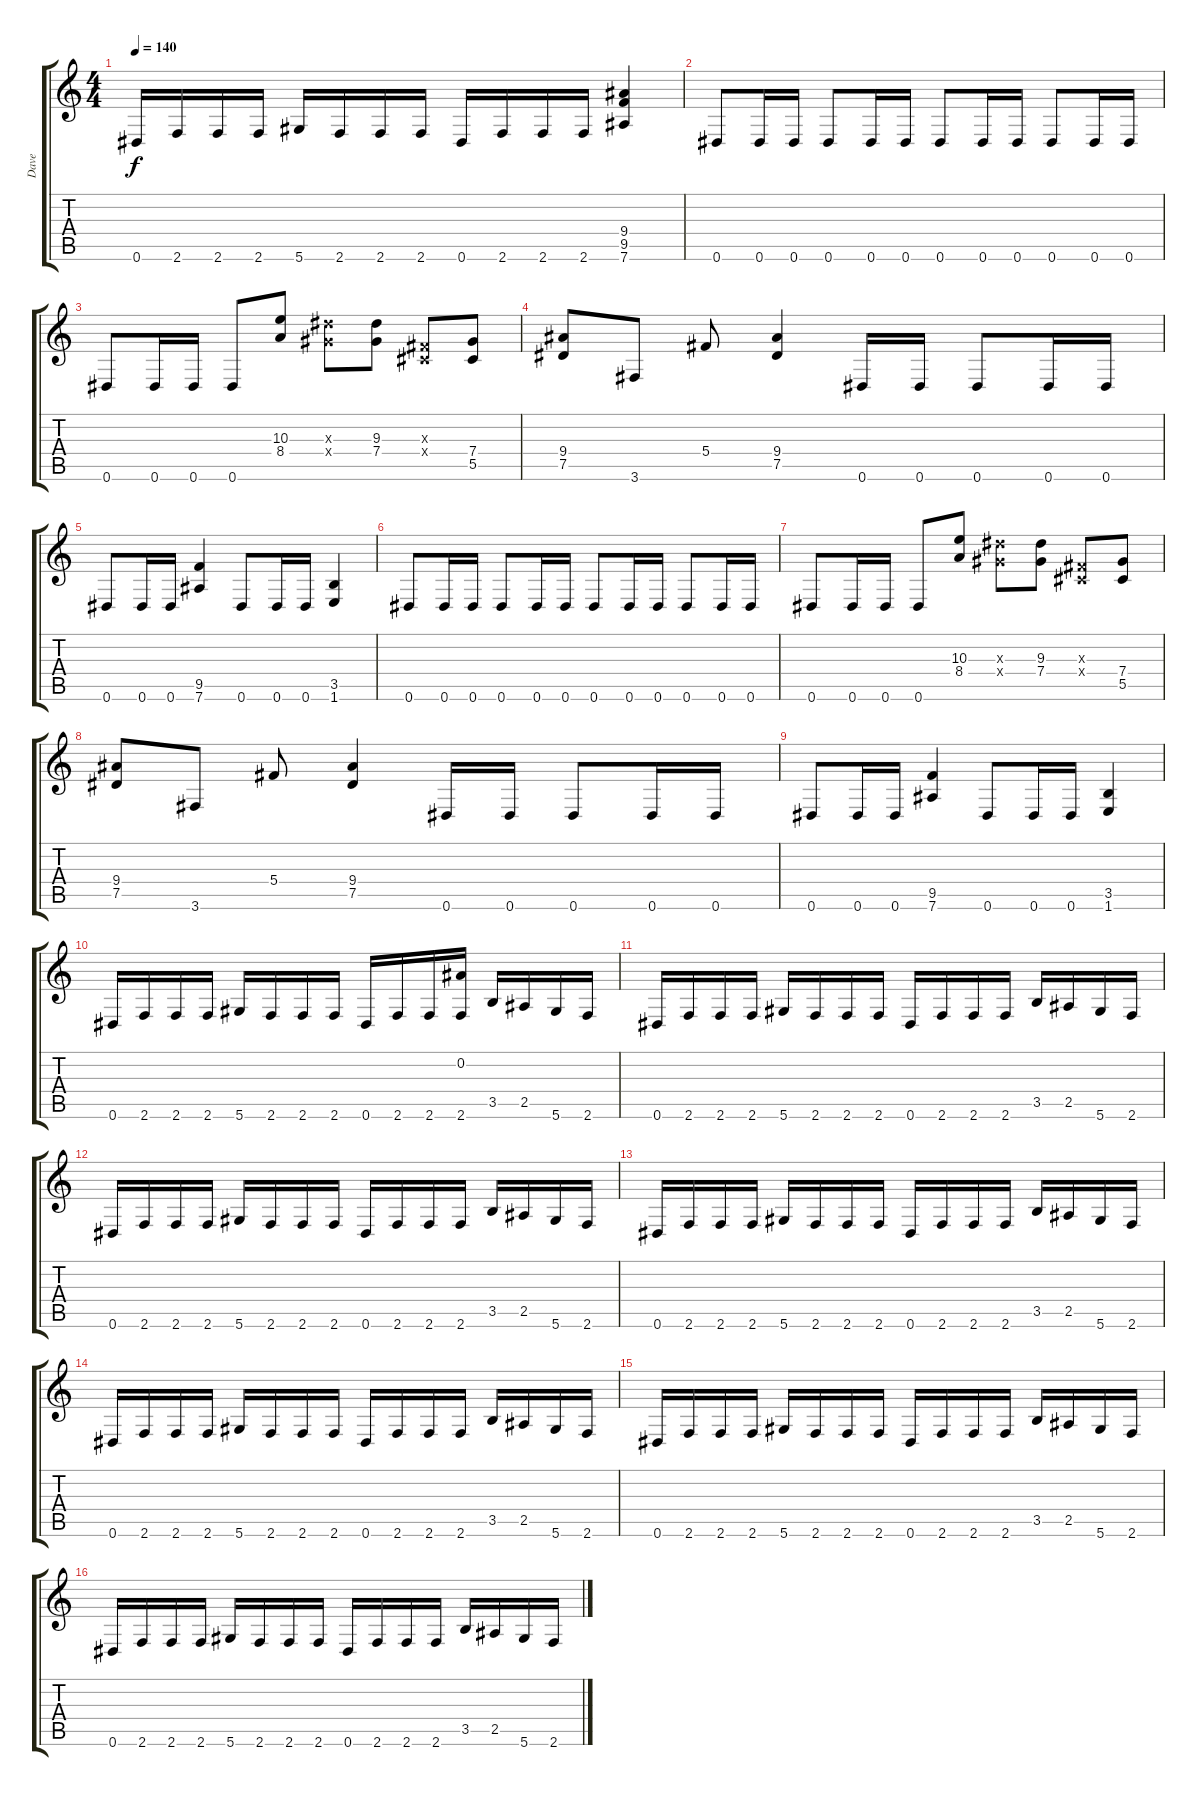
\track ("Dave" "Dave") {instrument distortionguitar}
\staff {score tabs}
\tuning (Eb4 Bb3 Gb3 Db3 Ab2 Eb2) {hide}
\ts (4 4)
\tempo 140
\clef g2
\ks c
0.6.16{dy f} 2.6.16 2.6.16 2.6.16 5.6.16 2.6.16 2.6.16 2.6.16 0.6.16 2.6.16 2.6.16 2.6.16 (9.4 9.5 7.6).4 |
0.6.8 0.6.16 0.6.16 0.6.8 0.6.16 0.6.16 0.6.8 0.6.16 0.6.16 0.6.8 0.6.16 0.6.16 |
0.6.8 0.6.16 0.6.16 0.6.8 (10.3 8.4).8 (9.3{x} 7.4{x}).8 (9.3 7.4).8 (0.3{x} 0.4{x}).8 (7.4 5.5).8 |
(9.4 7.5).8 3.6.8 5.4.8 (9.4 7.5).4 0.6.16 0.6.16 0.6.8 0.6.16 0.6.16 |
0.6.8 0.6.16 0.6.16 (9.5 7.6).4 0.6.8 0.6.16 0.6.16 (3.5 1.6).4 |
0.6.8 0.6.16 0.6.16 0.6.8 0.6.16 0.6.16 0.6.8 0.6.16 0.6.16 0.6.8 0.6.16 0.6.16 |
0.6.8 0.6.16 0.6.16 0.6.8 (10.3 8.4).8 (9.3{x} 7.4{x}).8 (9.3 7.4).8 (0.3{x} 0.4{x}).8 (7.4 5.5).8 |
(9.4 7.5).8 3.6.8 5.4.8 (9.4 7.5).4 0.6.16 0.6.16 0.6.8 0.6.16 0.6.16 |
0.6.8 0.6.16 0.6.16 (9.5 7.6).4 0.6.8 0.6.16 0.6.16 (3.5 1.6).4 |
0.6.16 2.6.16 2.6.16 2.6.16 5.6.16 2.6.16 2.6.16 2.6.16 0.6.16 2.6.16 2.6.16 (0.2 2.6).16 3.5.16 2.5.16 5.6.16 2.6.16 |
0.6.16 2.6.16 2.6.16 2.6.16 5.6.16 2.6.16 2.6.16 2.6.16 0.6.16 2.6.16 2.6.16 2.6.16 3.5.16 2.5.16 5.6.16 2.6.16 |
0.6.16 2.6.16 2.6.16 2.6.16 5.6.16 2.6.16 2.6.16 2.6.16 0.6.16 2.6.16 2.6.16 2.6.16 3.5.16 2.5.16 5.6.16 2.6.16 |
0.6.16 2.6.16 2.6.16 2.6.16 5.6.16 2.6.16 2.6.16 2.6.16 0.6.16 2.6.16 2.6.16 2.6.16 3.5.16 2.5.16 5.6.16 2.6.16 |
0.6.16 2.6.16 2.6.16 2.6.16 5.6.16 2.6.16 2.6.16 2.6.16 0.6.16 2.6.16 2.6.16 2.6.16 3.5.16 2.5.16 5.6.16 2.6.16 |
0.6.16 2.6.16 2.6.16 2.6.16 5.6.16 2.6.16 2.6.16 2.6.16 0.6.16 2.6.16 2.6.16 2.6.16 3.5.16 2.5.16 5.6.16 2.6.16 |
0.6.16 2.6.16 2.6.16 2.6.16 5.6.16 2.6.16 2.6.16 2.6.16 0.6.16 2.6.16 2.6.16 2.6.16 3.5.16 2.5.16 5.6.16 2.6.16
